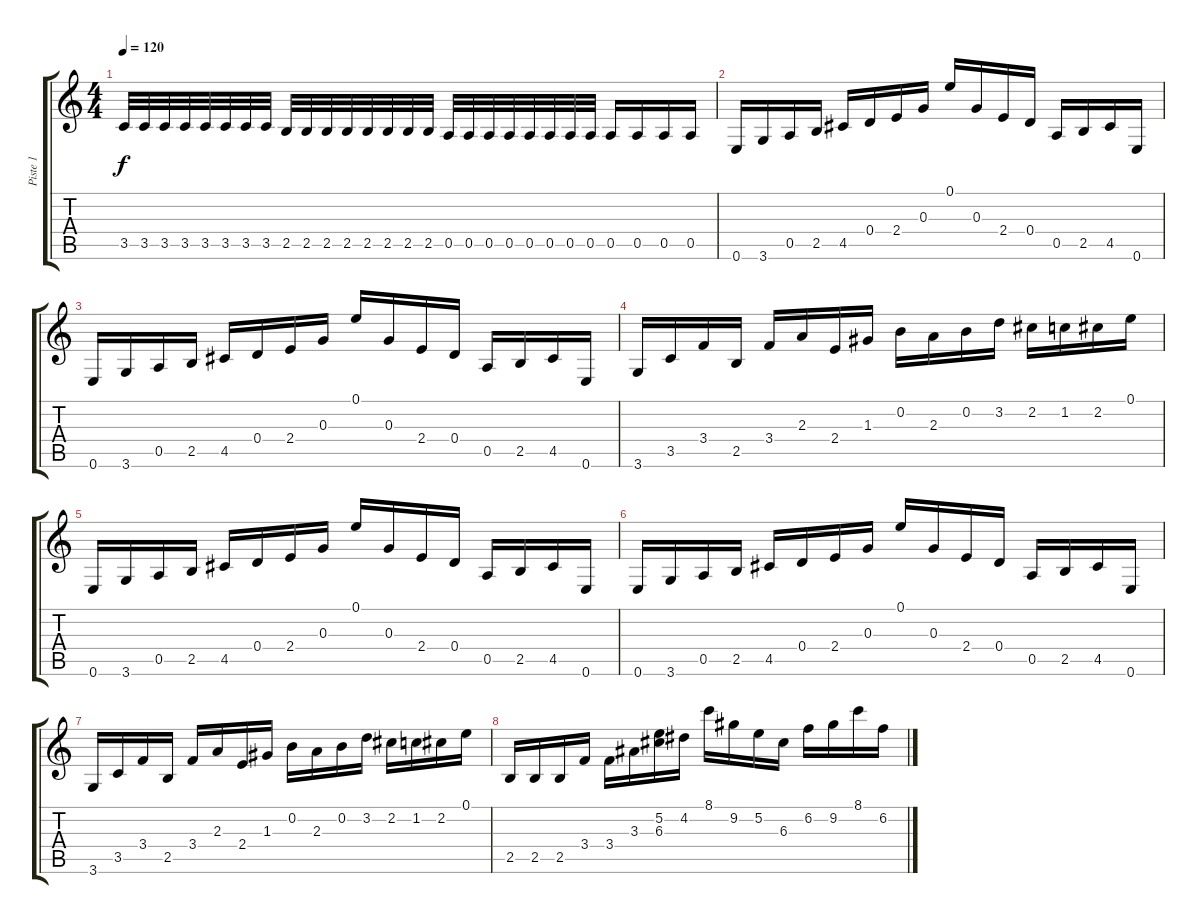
\track ("Piste 1" "Piste 1") {instrument acousticguitarnylon}
\staff {score tabs}
\tuning (E4 B3 G3 D3 A2 E2) {hide}
\ts (4 4)
\tempo 120
\clef g2
\ks c
3.5.32{dy f} 3.5.32 3.5.32 3.5.32 3.5.32 3.5.32 3.5.32 3.5.32 2.5.32 2.5.32 2.5.32 2.5.32 2.5.32 2.5.32 2.5.32 2.5.32 0.5.32 0.5.32 0.5.32 0.5.32 0.5.32 0.5.32 0.5.32 0.5.32 0.5.16 0.5.16 0.5.16 0.5.16 |
0.6.16 3.6.16 0.5.16 2.5.16 4.5.16 0.4.16 2.4.16 0.3.16 0.1.16 0.3.16 2.4.16 0.4.16 0.5.16 2.5.16 4.5.16 0.6.16 |
0.6.16 3.6.16 0.5.16 2.5.16 4.5.16 0.4.16 2.4.16 0.3.16 0.1.16 0.3.16 2.4.16 0.4.16 0.5.16 2.5.16 4.5.16 0.6.16 |
3.6.16 3.5.16 3.4.16 2.5.16 3.4.16 2.3.16 2.4.16 1.3.16 0.2.16 2.3.16 0.2.16 3.2.16 2.2.16 1.2.16 2.2.16 0.1.16 |
0.6.16 3.6.16 0.5.16 2.5.16 4.5.16 0.4.16 2.4.16 0.3.16 0.1.16 0.3.16 2.4.16 0.4.16 0.5.16 2.5.16 4.5.16 0.6.16 |
0.6.16 3.6.16 0.5.16 2.5.16 4.5.16 0.4.16 2.4.16 0.3.16 0.1.16 0.3.16 2.4.16 0.4.16 0.5.16 2.5.16 4.5.16 0.6.16 |
3.6.16 3.5.16 3.4.16 2.5.16 3.4.16 2.3.16 2.4.16 1.3.16 0.2.16 2.3.16 0.2.16 3.2.16 2.2.16 1.2.16 2.2.16 0.1.16 |
2.5.16 2.5.16 2.5.16 3.4.16 3.4.16 3.3.16 (5.2 6.3).16 4.2.16 8.1.16 9.2.16 5.2.16 6.3.16 6.2.16 9.2.16 8.1.16 6.2.16
